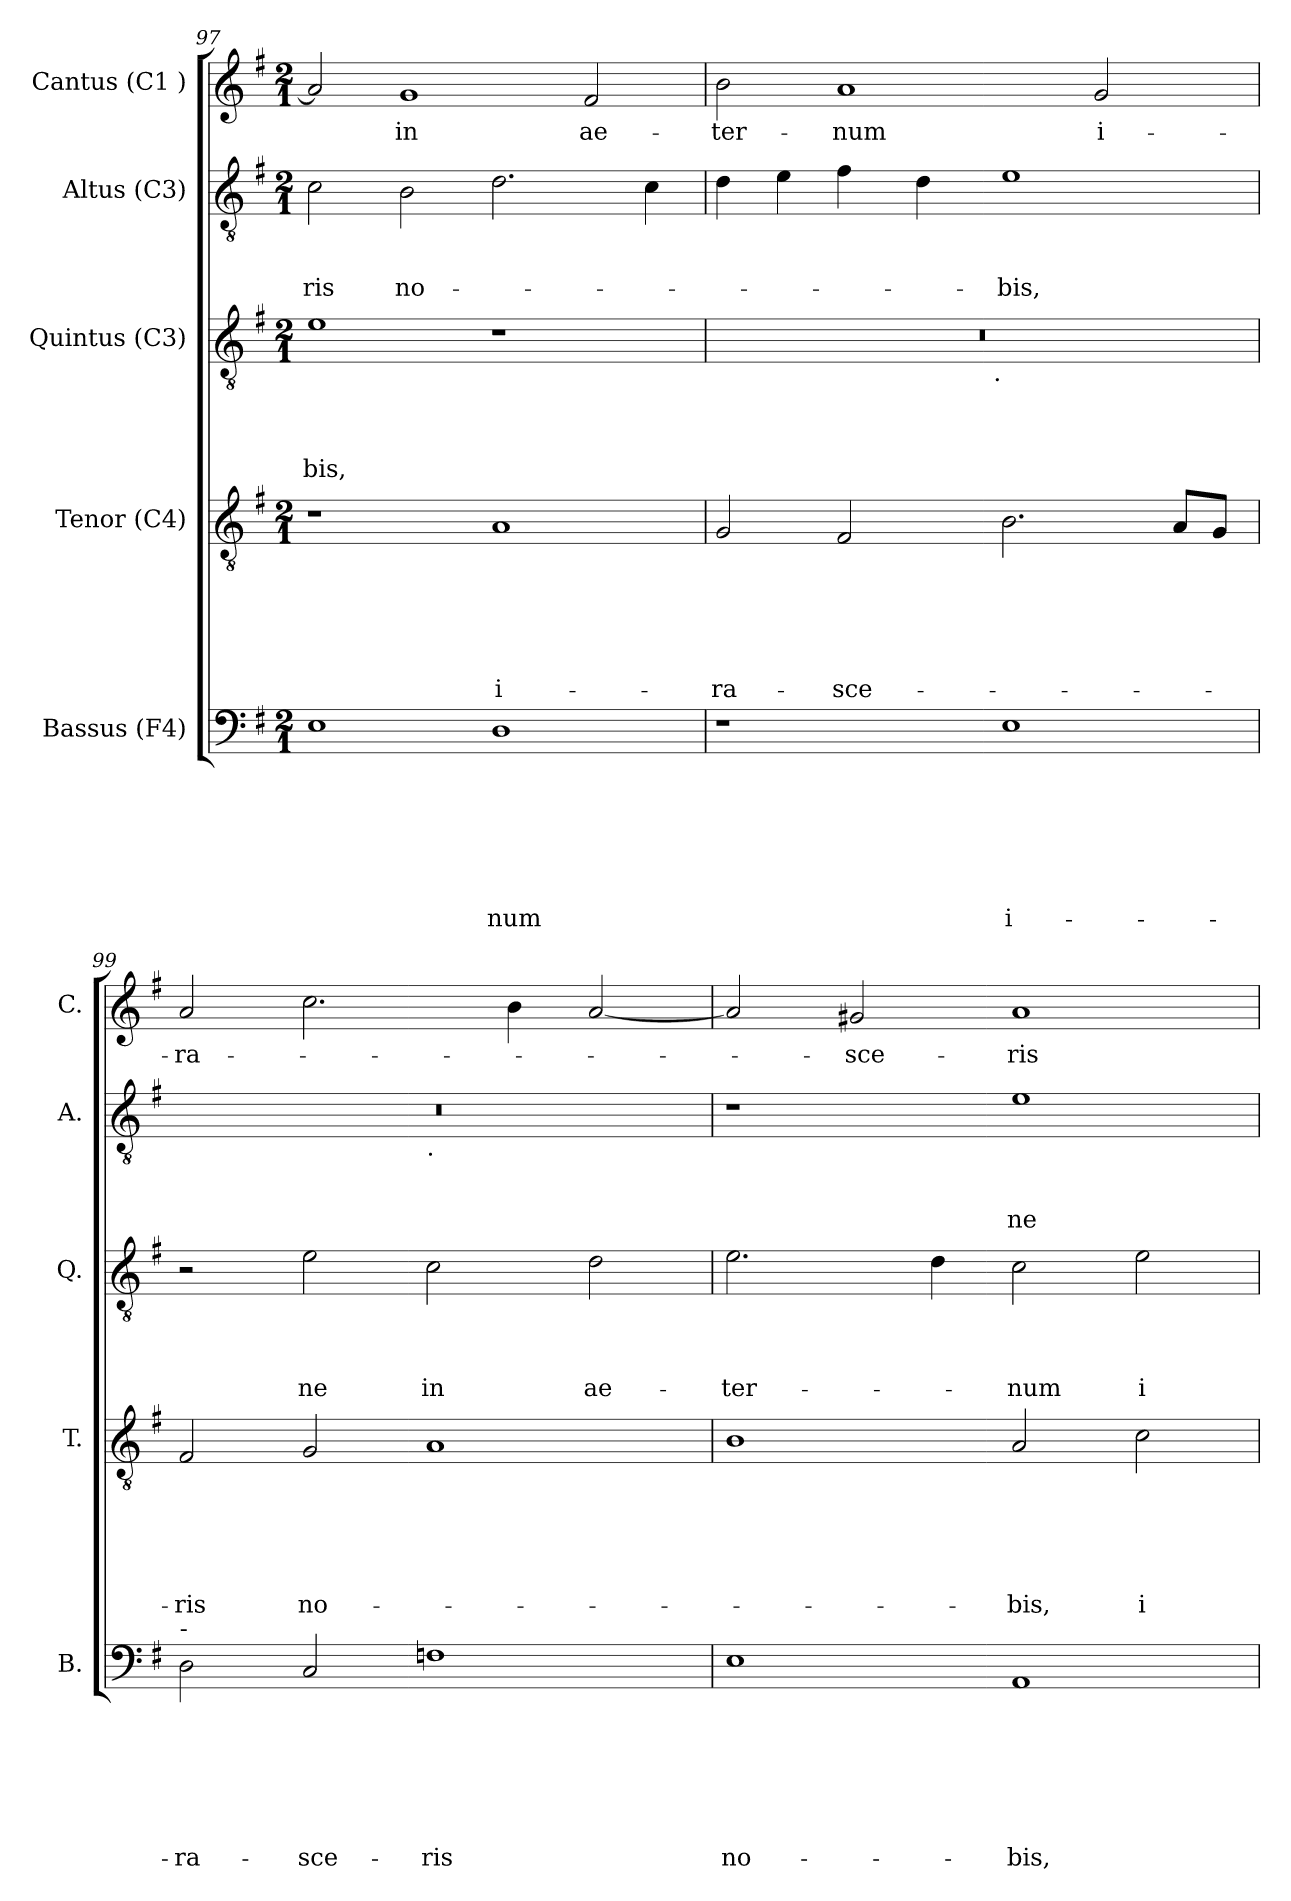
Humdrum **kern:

**kern	**text	**text	**text	**text	**text	**text	**text	**kern	**text	**text	**text	**text	**text	**text	**kern	**text	**text	**text	**text	**kern	**text	**text	**text	**kern	**text
*part5	*part5	*part5	*part5	*part5	*part5	*part5	*part5	*part4	*part4	*part4	*part4	*part4	*part4	*part4	*part3	*part3	*part3	*part3	*part3	*part2	*part2	*part2	*part2	*part1	*part1
*staff5	*staff5	*staff5	*staff5	*staff5	*staff5	*staff5	*staff5	*staff4	*staff4	*staff4	*staff4	*staff4	*staff4	*staff4	*staff3	*staff3	*staff3	*staff3	*staff3	*staff2	*staff2	*staff2	*staff2	*staff1	*staff1
*I"Bassus (F4)	*	*	*	*	*	*	*	*I"Tenor (C4)	*	*	*	*	*	*	*I"Quintus (C3)	*	*	*	*	*I"Altus (C3)	*	*	*	*I"Cantus (C1 )	*
*I'B.	*	*	*	*	*	*	*	*I'T.	*	*	*	*	*	*	*I'Q.	*	*	*	*	*I'A.	*	*	*	*I'C.	*
*clefF4	*	*	*	*	*	*	*	*clefGv2	*	*	*	*	*	*	*clefGv2	*	*	*	*	*clefGv2	*	*	*	*clefG2	*
*k[f#]	*	*	*	*	*	*	*	*k[f#]	*	*	*	*	*	*	*k[f#]	*	*	*	*	*k[f#]	*	*	*	*k[f#]	*
*G:	*	*	*	*	*	*	*	*G:	*	*	*	*	*	*	*G:	*	*	*	*	*G:	*	*	*	*G:	*
*M2/1	*	*	*	*	*	*	*	*M2/1	*	*	*	*	*	*	*M2/1	*	*	*	*	*M2/1	*	*	*	*M2/1	*
=97	=97	=97	=97	=97	=97	=97	=97	=97	=97	=97	=97	=97	=97	=97	=97	=97	=97	=97	=97	=97	=97	=97	=97	=97	=97
!	!	!	!	!	!	!	!	!	!	!	!	!	!	!	!	!	!	!	!LO:LY:b	!	!	!	!LO:LY:b	!	!
1E	.	.	.	.	.	.	.	1r	.	.	.	.	.	.	1e	.	.	.	-bis,	2c\	.	.	-ris	2a/]	.
!	!	!	!	!	!	!	!	!	!	!	!	!	!	!	!	!	!	!	!	!	!	!	!LO:LY:b	!	!LO:LY:b
.	.	.	.	.	.	.	.	.	.	.	.	.	.	.	.	.	.	.	.	2B\	.	.	no-	1g	in
!	!	!	!	!	!	!	!LO:LY:b	!	!	!	!	!	!	!LO:LY:b:rj	!	!	!	!	!	!	!	!	!	!	!
1D	.	.	.	.	.	.	-num	1A	.	.	.	.	.	i-	1r	.	.	.	.	2.d\	.	.	.	.	.
!	!	!	!	!	!	!	!	!	!	!	!	!	!	!	!	!	!	!	!	!	!	!	!	!	!LO:LY:b
.	.	.	.	.	.	.	.	.	.	.	.	.	.	.	.	.	.	.	.	.	.	.	.	2f#/	ae-
.	.	.	.	.	.	.	.	.	.	.	.	.	.	.	.	.	.	.	.	4c\	.	.	.	.	.
=98	=98	=98	=98	=98	=98	=98	=98	=98	=98	=98	=98	=98	=98	=98	=98	=98	=98	=98	=98	=98	=98	=98	=98	=98	=98
!	!	!	!	!	!	!	!	!	!	!	!	!	!	!LO:LY:b	!	!	!	!	!	!	!	!	!	!	!LO:LY:b
*	*	*	*	*	*	*	*	*	*	*	*	*	*	*	*^	*	*	*	*	*	*	*	*	*	*
1r	.	.	.	.	.	.	.	2G/	.	.	.	.	.	-ra-	0r	3%2ryy	.	.	.	.	4d\	.	.	.	2b\	-ter-
.	.	.	.	.	.	.	.	.	.	.	.	.	.	.	.	.	.	.	.	.	4e\	.	.	.	.	.
!	!	!	!	!	!	!	!	!	!	!	!	!	!	!LO:LY:b	!	!	!	!	!	!	!	!	!	!	!	!LO:LY:b
.	.	.	.	.	.	.	.	2F#/	.	.	.	.	.	-sce-	.	.	.	.	.	.	4f#\	.	.	.	1a	-num
.	.	.	.	.	.	.	.	.	.	.	.	.	.	.	.	6ryy	.	.	.	.	.	.	.	.	.	.
.	.	.	.	.	.	.	.	.	.	.	.	.	.	.	.	.	.	.	.	.	4d\	.	.	.	.	.
.	.	.	.	.	.	.	.	.	.	.	.	.	.	.	.	12...ryy	.	.	.	.	.	.	.	.	.	.
!	!	!	!	!	!	!	!	!	!	!	!	!	!	!	!	!LO:TX:b:t=.	!	!	!	!	!	!	!	!	!	!
.	.	.	.	.	.	.	.	.	.	.	.	.	.	.	.	3%2ryy	.	.	.	.	.	.	.	.	.	.
!	!	!	!	!	!	!	!LO:LY:b:rj	!	!	!	!	!	!	!	!	!	!	!	!	!	!	!	!	!LO:LY:b	!	!
1E	.	.	.	.	.	.	i-	2.B\	.	.	.	.	.	.	.	.	.	.	.	.	1e	.	.	-bis,	.	.
!	!	!	!	!	!	!	!	!	!	!	!	!	!	!	!	!	!	!	!	!	!	!	!	!	!	!LO:LY:b
.	.	.	.	.	.	.	.	.	.	.	.	.	.	.	.	.	.	.	.	.	.	.	.	.	2g/	i-
.	.	.	.	.	.	.	.	.	.	.	.	.	.	.	.	3ryy	.	.	.	.	.	.	.	.	.	.
.	.	.	.	.	.	.	.	8A/L	.	.	.	.	.	.	.	.	.	.	.	.	.	.	.	.	.	.
.	.	.	.	.	.	.	.	8G/J	.	.	.	.	.	.	.	.	.	.	.	.	.	.	.	.	.	.
.	.	.	.	.	.	.	.	.	.	.	.	.	.	.	.	96ryy	.	.	.	.	.	.	.	.	.	.
!!LO:PB:g=z
=99	=99	=99	=99	=99	=99	=99	=99	=99	=99	=99	=99	=99	=99	=99	=99	=99	=99	=99	=99	=99	=99	=99	=99	=99	=99	=99
!LO:TX:a:t=-	!	!	!	!	!	!	!	!	!	!	!	!	!	!	!	!	!	!	!	!	!	!	!	!	!	!
!	!	!	!	!	!	!	!LO:LY:b	!	!	!	!	!	!	!LO:LY:b	!	!	!	!	!	!	!	!	!	!	!	!LO:LY:b
*	*	*	*	*	*	*	*	*	*	*	*	*	*	*	*v	*v	*	*	*	*	*^	*	*	*	*	*
2D\	.	.	.	.	.	.	-ra-	2F#/	.	.	.	.	.	-ris	2r	.	.	.	.	0r	1ryy	.	.	.	2a/	-ra-
!	!	!	!	!	!	!	!LO:LY:b	!	!	!	!	!	!	!LO:LY:b	!	!	!	!	!LO:LY:b	!	!	!	!	!	!	!
2C/	.	.	.	.	.	.	-sce-	2G/	.	.	.	.	.	no-	2e\	.	.	.	ne	.	.	.	.	.	2.cc\	.
!	!	!	!	!	!	!	!	!	!	!	!	!	!	!	!	!	!	!	!	!	!LO:TX:b:t=.	!	!	!	!	!
!	!	!	!	!	!	!	!LO:LY:b	!	!	!	!	!	!	!	!	!	!	!	!LO:LY:b	!	!	!	!	!	!	!
1F	.	.	.	.	.	.	-ris	1A	.	.	.	.	.	.	2c\	.	.	.	in	.	1ryy	.	.	.	.	.
.	.	.	.	.	.	.	.	.	.	.	.	.	.	.	.	.	.	.	.	.	.	.	.	.	4b\	.
!	!	!	!	!	!	!	!	!	!	!	!	!	!	!	!	!	!	!	!LO:LY:b	!	!	!	!	!	!	!
.	.	.	.	.	.	.	.	.	.	.	.	.	.	.	2d\	.	.	.	ae-	.	.	.	.	.	[<2a/	.
=100	=100	=100	=100	=100	=100	=100	=100	=100	=100	=100	=100	=100	=100	=100	=100	=100	=100	=100	=100	=100	=100	=100	=100	=100	=100	=100
!	!	!	!	!	!	!	!LO:LY:b	!	!	!	!	!	!	!	!	!	!	!	!LO:LY:b	!	!	!	!	!	!	!
*	*	*	*	*	*	*	*	*	*	*	*	*	*	*	*	*	*	*	*	*v	*v	*	*	*	*	*
1E	.	.	.	.	.	.	no-	1B	.	.	.	.	.	.	2.e\	.	.	.	-ter-	1r	.	.	.	2a/]	.
!	!	!	!	!	!	!	!	!	!	!	!	!	!	!	!	!	!	!	!	!	!	!	!	!	!LO:LY:b
.	.	.	.	.	.	.	.	.	.	.	.	.	.	.	.	.	.	.	.	.	.	.	.	2g#/	-sce-
.	.	.	.	.	.	.	.	.	.	.	.	.	.	.	4d\	.	.	.	.	.	.	.	.	.	.
!	!	!	!	!	!	!	!LO:LY:b	!	!	!	!	!	!	!LO:LY:b	!	!	!	!	!LO:LY:b	!	!	!	!LO:LY:b	!	!LO:LY:b
1AA	.	.	.	.	.	.	-bis,	2A/	.	.	.	.	.	-bis,	2c\	.	.	.	-num	1e	.	.	ne	1a	-ris
!	!	!	!	!	!	!	!	!	!	!	!	!	!	!LO:LY:b	!	!	!	!	!LO:LY:b	!	!	!	!	!	!
.	.	.	.	.	.	.	.	2c\	.	.	.	.	.	i-	2e\	.	.	.	i-	.	.	.	.	.	.
=	=	=	=	=	=	=	=	=	=	=	=	=	=	=	=	=	=	=	=	=	=	=	=	=	=
*-	*-	*-	*-	*-	*-	*-	*-	*-	*-	*-	*-	*-	*-	*-	*-	*-	*-	*-	*-	*-	*-	*-	*-	*-	*-
